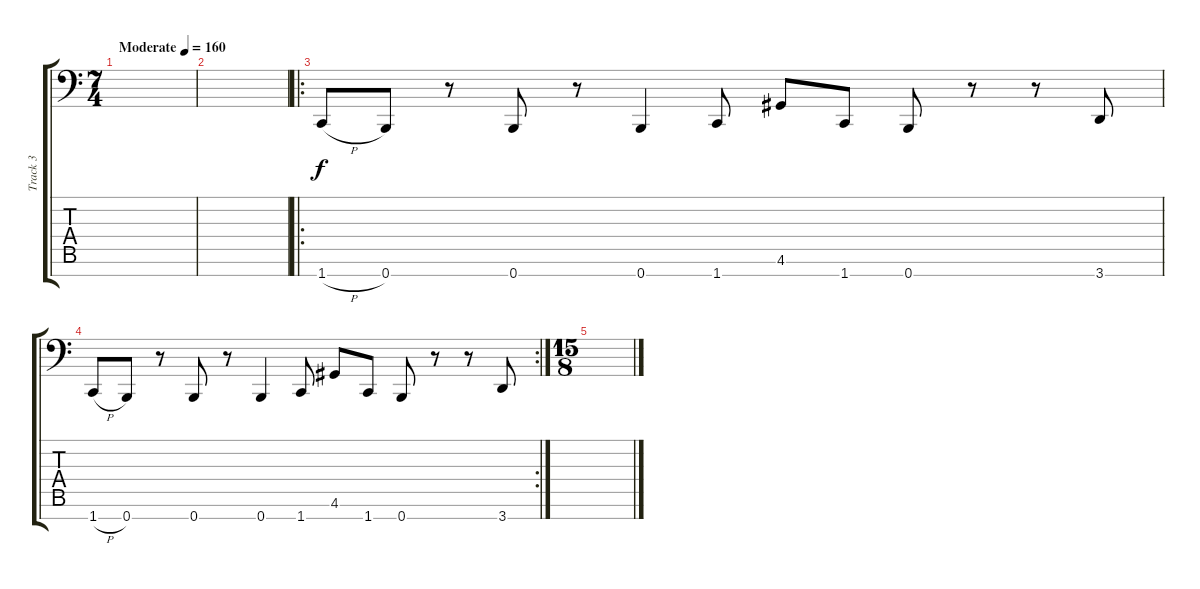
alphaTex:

\track ("Track 3" "Track 3") {instrument electricbasspick}
\staff {score tabs}
\tuning (E3 B2 G2 D2 A1 E1 B0) {hide}
\ts (7 4)
\tempo (160 "Moderate")
\clef f4
\ks c
|
|
\ro
1.7{h}.8 0.7.8 r.8 0.7.8 r.8 0.7.4 1.7.8 4.6.8 1.7.8 0.7.8 r.8 r.8 3.7.8 |
\rc 2
1.7{h}.8 0.7.8 r.8 0.7.8 r.8 0.7.4 1.7.8 4.6.8 1.7.8 0.7.8 r.8 r.8 3.7.8 |
\ts (15 8)
